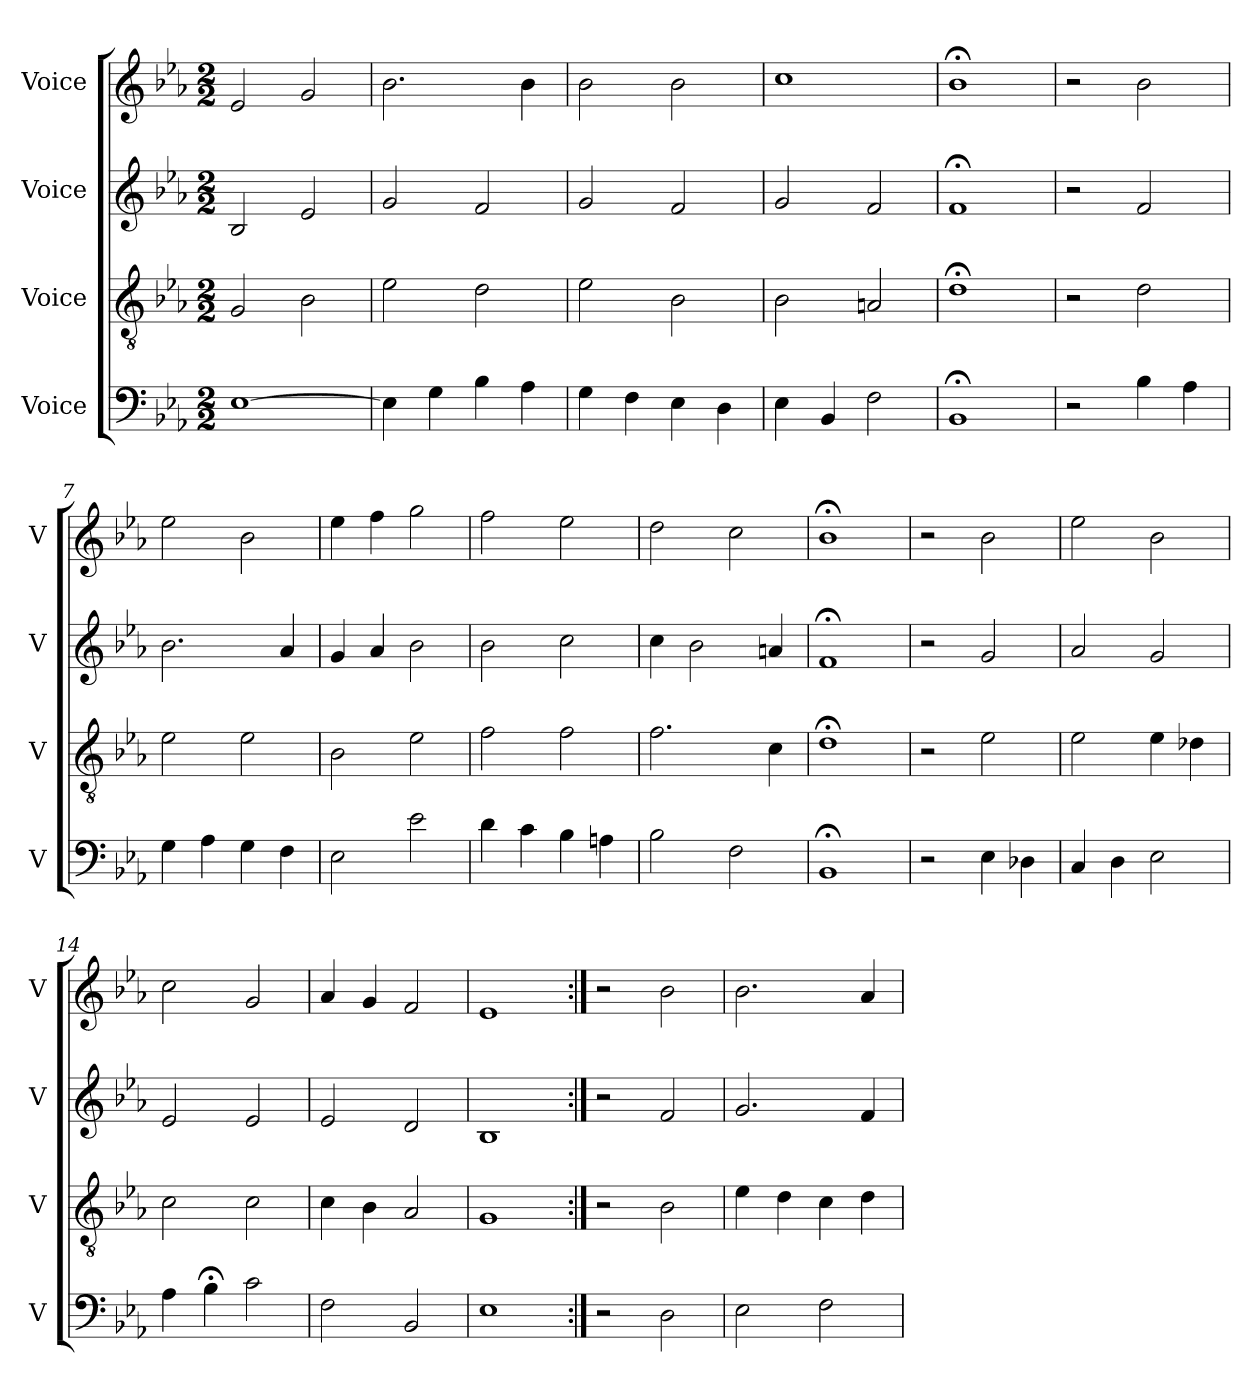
**kern	**kern	**kern	**kern
*part4	*part3	*part2	*part1
*staff4	*staff3	*staff2	*staff1
*I"Voice	*I"Voice	*I"Voice	*I"Voice
*I'V	*I'V	*I'V	*I'V
*clefF4	*clefGv2	*clefG2	*clefG2
*k[b-e-a-]	*k[b-e-a-]	*k[b-e-a-]	*k[b-e-a-]
*M2/2	*M2/2	*M2/2	*M2/2
=1	=1	=1	=1
[1E-	2G/	2B-/	2e-/
.	2B-\	2e-/	2g/
=2	=2	=2	=2
4E-\]	2e-\	2g/	2.b-\
4G\	.	.	.
4B-\	2d\	2f/	.
4A-\	.	.	4b-\
=3	=3	=3	=3
4G\	2e-\	2g/	2b-\
4F\	.	.	.
4E-\	2B-\	2f/	2b-\
4D\	.	.	.
=4	=4	=4	=4
4E-\	2B-\	2g/	1cc
4BB-/	.	.	.
2F\	2An/	2f/	.
=5	=5	=5	=5
1BB-;<	1d;<	1f;<	1b-;<
=6	=6	=6	=6
2r	2r	2r	2r
4B-\	2d\	2f/	2b-\
4A-\	.	.	.
=7	=7	=7	=7
4G\	2e-\	2.b-\	2ee-\
4A-\	.	.	.
4G\	2e-\	.	2b-\
4F\	.	4a-/	.
=8	=8	=8	=8
2E-\	2B-\	4g/	4ee-\
.	.	4a-/	4ff\
2e-\	2e-\	2b-\	2gg\
=9	=9	=9	=9
4d\	2f\	2b-\	2ff\
4c\	.	.	.
4B-\	2f\	2cc\	2ee-\
4An\	.	.	.
=10	=10	=10	=10
2B-\	2.f\	4cc\	2dd\
.	.	2b-\	.
2F\	.	.	2cc\
.	4c\	4an/	.
!!LO:LB:g=z
=11	=11	=11	=11
1BB-;<	1d;<	1f;<	1b-;<
=12	=12	=12	=12
2r	2r	2r	2r
4E-\	2e-\	2g/	2b-\
4D-X\	.	.	.
=13	=13	=13	=13
4C/	2e-\	2a-/	2ee-\
4D\	.	.	.
2E-\	4e-\	2g/	2b-\
.	4d-X\	.	.
=14	=14	=14	=14
4A-\	2c\	2e-/	2cc\
4B-;<\	.	.	.
2c\	2c\	2e-/	2g/
=15	=15	=15	=15
2F\	4c\	2e-/	4a-/
.	4B-\	.	4g/
2BB-/	2A-/	2d/	2f/
=16	=16	=16	=16
1E-	1G	1B-	1e-
=17:|!	=17:|!	=17:|!	=17:|!
2r	2r	2r	2r
2D\	2B-\	2f/	2b-\
=18	=18	=18	=18
2E-\	4e-\	2.g/	2.b-\
.	4d\	.	.
2F\	4c\	.	.
.	4d\	4f/	4a-/
=	=	=	=
*-	*-	*-	*-
